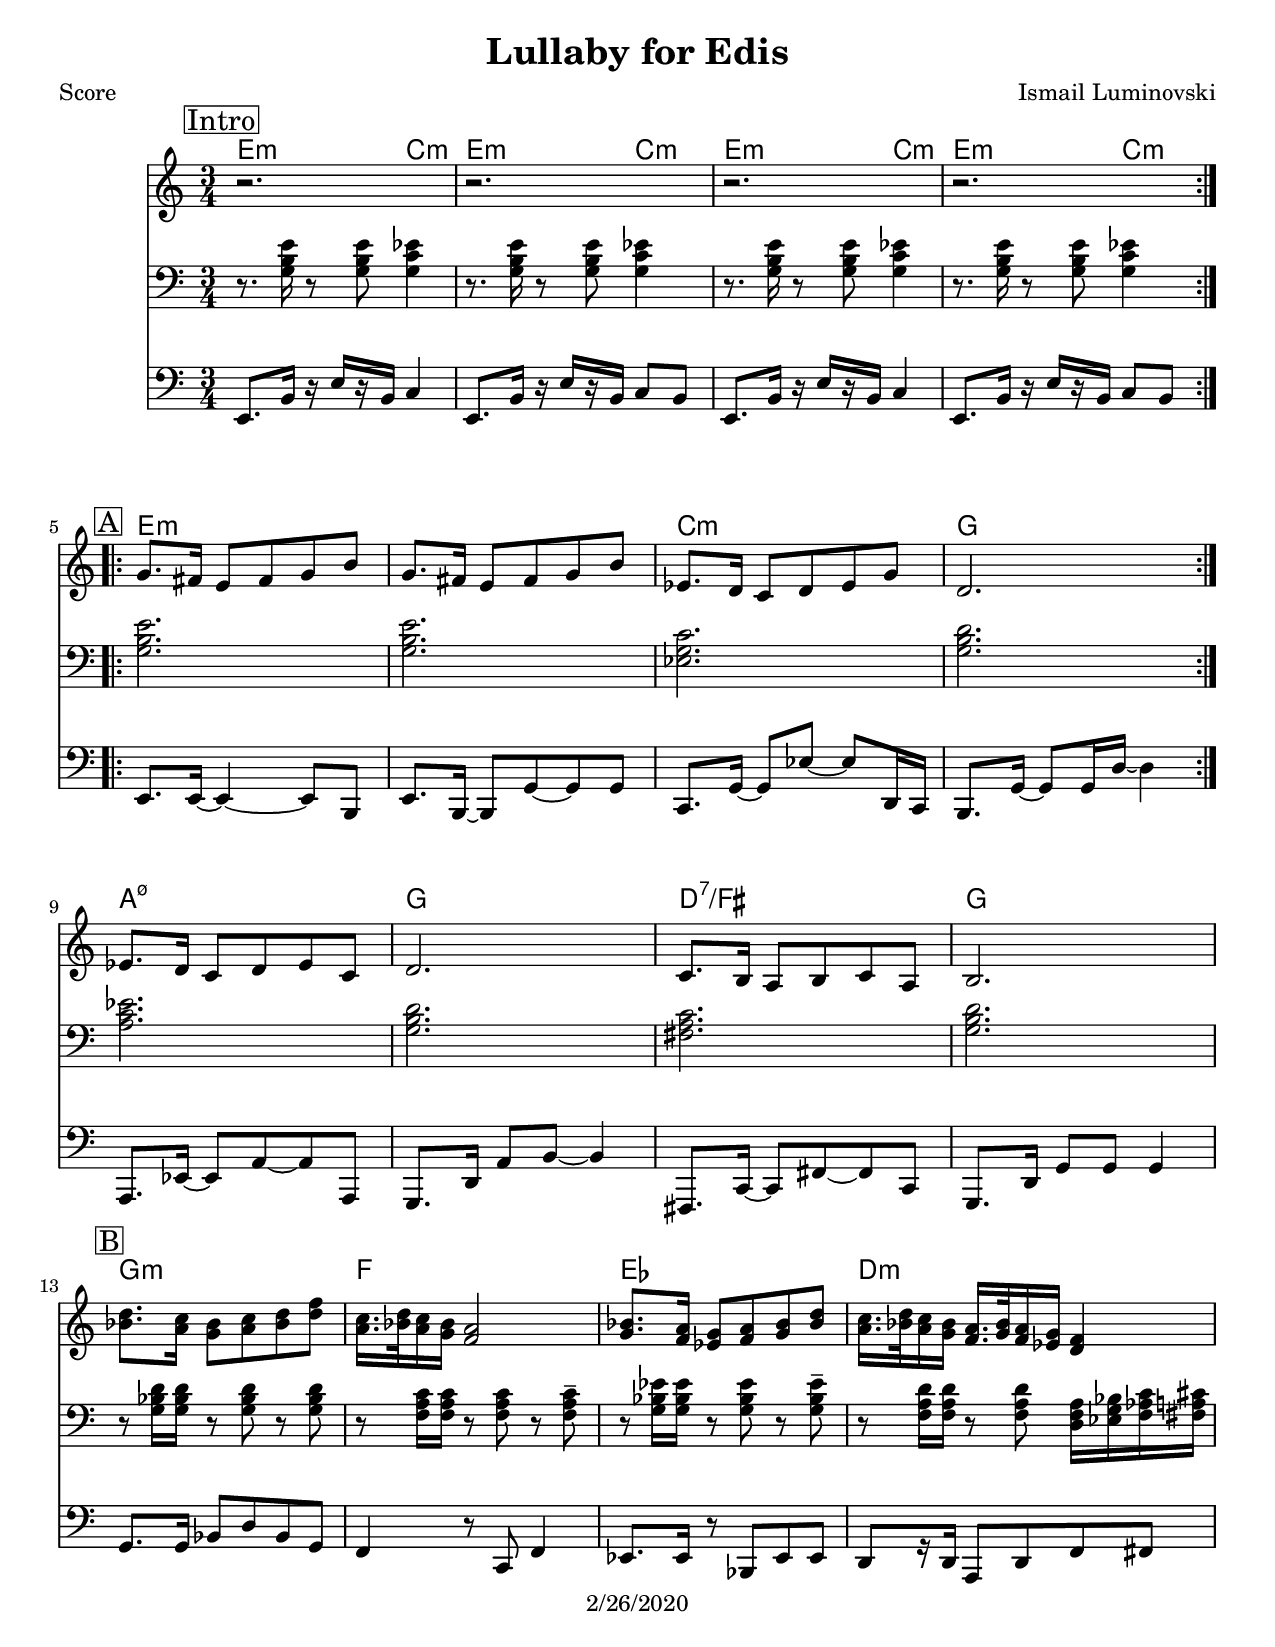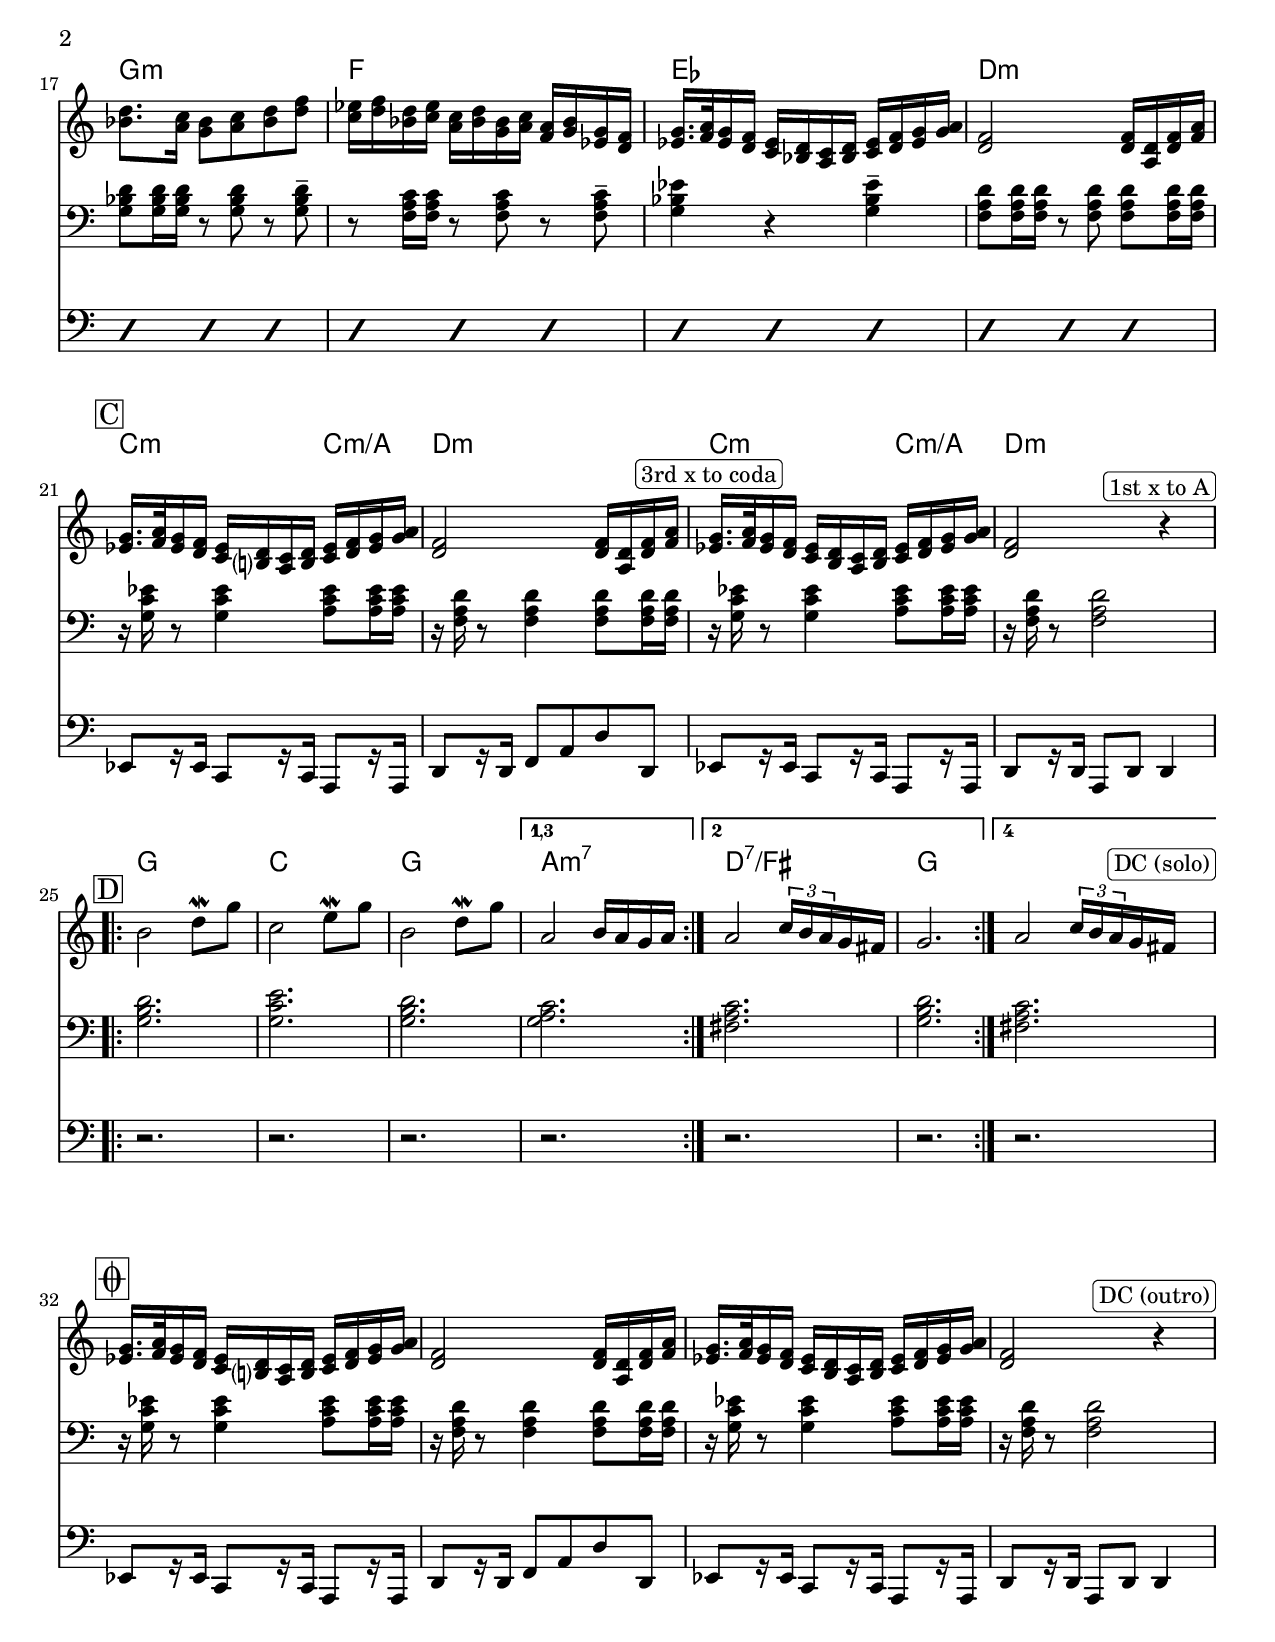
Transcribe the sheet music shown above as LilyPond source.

\version "2.18.2"

\header {
	title = "Lullaby for Edis"
	composer = "Ismail Luminovski"
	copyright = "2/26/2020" %date of latest edits
}
\paper {
  #(set-paper-size "letter")
  }


slash = {
	\override NoteHead #'style = #'slash
	\override Stem #'transparent = ##t
}

noslash = {
	\revert NoteHead #'style
	\revert Stem #'transparent
}

the_form = %Form
	\markup { \box \column {
	\line { " " }
	\line { \bold " Form: " }
	\line { " Spooky solo keys " }
	\line { " Intro " }
	\line { " A B C " }
	\line { " A B C D " }
	\line { " Intro (solo) " }
	\line { " A B C " }
	\line { " Intro (fast diminuendo, solo keys " }
	\line { " " }
	}}

test = { \relative c' { \tempo 4 = 80 \set Score.markFormatter = #format-mark-box-letters
	\repeat volta 2 {
	}
}
}

%{ ornament conventions, a/o 10/2017
%	\prall		regular up ornament, metric
%	\lineprall	quick, nonmetric up ornament	(was \mordent)
%	\mordent		regular down ornament, nonmetric	(was \upbow)
%	\prallprall	consecutive up ornaments, metric
% \trill		trill
%	\turn		turn of some sort
%}

%{ split part:
%	<<
%		{ c8 d e f g f e d | c1 | }
%	\\
%		{ c,2 d8 e f g | c4 g e c | }
%	>>
%}

%{ modified volta spanners:
%	\repeat volta 4 {
%		c4 c c c | d4 d d d | e4 e e e |
%	}
%	\set Score.repeatCommands = #'((volta "1,3"))                   % gives custom volta spanner
%	    { f4 f g g  | }
%	\set Score.repeatCommands = #'((volta #f) (volta "2,4") end-repeat) % ends the 1st spanner, gives custom volta spanner and a repeat back
%			{ f8 f f f g a b c | }
%	\set Score.repeatCommands = #'((volta #f))                      % ends 2nd spanner
%}

melody = { \relative c'' { \set Score.markFormatter = #format-mark-box-letters
	\time 3/4

	\mark \markup { \box "Intro" }
	\repeat volta 2 {
        r2. | r2. | 
        r2. | r2. | 
	}
    \break

	\mark \markup { \box "A" }
	\repeat volta 2 {
        g8. fis16 e8 fis g b | g8. fis16 e8 fis g b |
        ees,8. d16 c8 d ees g | d2. |
	}
    \break
    ees8. d16 c8 d ees c | d2. |
    c8. b16 a8 b c a | b2. |
    \break

	\mark \markup { \box "B" }
    <bes' d>8. <a c>16 <g bes>8 <a c> <bes d> <d f> |
    <a c>16. <bes d>32 <a c>16 <g bes> <f a>2 |
    <g bes>8. <f a>16 <ees g>8 <f a> <g bes> <bes d> |
    <a c>16. <bes d>32 <a c>16 <g bes> <f a>16. <g bes>32 <f a>16 <ees g> <d f>4 |
    \break

    <bes' d>8. <a c>16 <g bes>8 <a c> <bes d> <d f> |
    <c ees>16 <d f> <bes d> <c ees> <a c> <bes d> <g bes> <a c> <f a> <g bes> <ees g> <d f> |
    <ees g>16. <f a>32 <ees g>16 <d f> <c ees> <bes d> <a c> <bes d> <c ees> <d f> <ees g> <g a> |
    <d f>2 <d f>16 <a d> <d f> <f a>  |
    \break
    
	\mark \markup { \box "C" }
    <ees g>16. <f a>32 <ees g>16 <d f> <c ees> <b? d> <a c> <b d> <c ees> <d f> <ees g> <g a> |
    <d f>2 <d f>16 <a d> <d f> <f a> |
    <ees g>16.^\markup {\center-align \rounded-box "3rd x to coda" } <f a>32 <ees g>16 <d f> <c ees> <b d> <a c> <b d> <c ees> <d f> <ees g> <g a> |
    <d f>2 r4^\markup {\center-align \rounded-box "1st x to A"} |
    \break

	\mark \markup { \box "D" }
    \repeat volta 4 {
        b'2 d8\mordent g | c,2 e8\mordent g | b,2 d8\mordent g |  
    }
	\set Score.repeatCommands = #'((volta "1,3"))                   % gives custom volta spanner
        { a,2 b16 a g a | }
	\set Score.repeatCommands = #'((volta #f) (volta "2") end-repeat) % ends the 1st spanner, gives custom volta spanner and a repeat back
        { a2 \tuplet 3/2 { c16 b a } g16 fis | g2. | }
	\set Score.repeatCommands = #'((volta #f) (volta "4") end-repeat) % ends the 1st spanner, gives custom volta spanner and a repeat back
        { a2 \tuplet 3/2 { c16 b a } g16 fis^\markup { \center-align \rounded-box "DC (solo)" } | }
	\set Score.repeatCommands = #'((volta #f))                      % ends 2nd spanner
\break
    
	\mark \markup { \box \musicglyph #"scripts.coda" }
    <ees g>16. <f a>32 <ees g>16 <d f> <c ees> <b? d> <a c> <b d> <c ees> <d f> <ees g> <g a> |
    <d f>2 <d f>16 <a d> <d f> <f a> |
    <ees g>16. <f a>32 <ees g>16 <d f> <c ees> <b d> <a c> <b d> <c ees> <d f> <ees g> <g a> |
    <d f>2 r4^\markup { \center-align \rounded-box "DC (outro)" } |
}
}

midbrass = { \relative c { \set Score.markFormatter = #format-mark-box-letters
	\time 3/4

	\mark \markup { \box "Intro" }
	\repeat volta 2 {
        r8. <g' b e>16 r8 <g b e> <g c ees>4 |
        r8. <g b e>16 r8 <g b e> <g c ees>4 |
        r8. <g b e>16 r8 <g b e> <g c ees>4 |
        r8. <g b e>16 r8 <g b e> <g c ees>4 |
	}
    \break

	\mark \markup { \box "A" }
	\repeat volta 2 {
        <g b e>2. | <g b e> | <ees g c> | <g b d> |
	}
    \break
    <a c ees>2. | <g b d> | <fis a c> | <g b d> |
    \break

	\mark \markup { \box "B" }
    r8 <g bes d>16 <g bes d> r8 <g bes d> r <g bes d> |
    r8 <f a c>16 <f a c> r8 <f a c> r <f a c>-- |
    r8 <g bes ees>16 <g bes ees> r8 <g bes ees> r <g bes ees>-- |
    r8 <f a d>16 <f a d> r8 <f a d> <d f a>16 <ees g bes> <f aes c> <fis a cis> |
    <g bes d>8 <g bes d>16 <g bes d> r8 <g bes d> r <g bes d>-- |
    r8 <f a c>16 <f a c> r8 <f a c> r <f a c>-- |
    <g bes ees>4 r <g bes ees>4-- |
    <f a d>8 <f a d>16 <f a d> r8 <f a d> <f a d> <f a d>16 <f a d> |

	\mark \markup { \box "C" }
    r16 <g c ees> r8 <g c ees>4 <a c ees>8 <a c ees>16 <a c ees> |
    r16 <f a d> r8 <f a d>4 <f a d>8 <f a d>16 <f a d> |
    r16 <g c ees> r8 <g c ees>4 <a c ees>8 <a c ees>16 <a c ees> |
    r16 <f a d> r8 <f a d>2 |
    
	\mark \markup { \box "D" }
    \repeat volta 4 {
        <g b d>2. |
        <g c e>2. |
        <g b d>2. |
    }
	\set Score.repeatCommands = #'((volta "1,3"))                   % gives custom volta spanner
        { <g a c>2. | }
	\set Score.repeatCommands = #'((volta #f) (volta "2") end-repeat) % ends the 1st spanner, gives custom volta spanner and a repeat back
        { <fis a c>2. | <g b d>2. | }
	\set Score.repeatCommands = #'((volta #f) (volta "4") end-repeat) % ends the 1st spanner, gives custom volta spanner and a repeat back
        { <fis a c>2. | }
	\set Score.repeatCommands = #'((volta #f))                      % ends 2nd spanner

	\mark \markup { \box \musicglyph #"scripts.coda" }
    r16 <g c ees> r8 <g c ees>4 <a c ees>8 <a c ees>16 <a c ees> |
    r16 <f a d> r8 <f a d>4 <f a d>8 <f a d>16 <f a d> |
    r16 <g c ees> r8 <g c ees>4 <a c ees>8 <a c ees>16 <a c ees> |
    r16 <f a d> r8 <f a d>2 |
}
}

bass = { \relative c, { \set Score.markFormatter = #format-mark-box-letters
	\time 3/4

	\mark \markup { \box "Intro" }
	\repeat volta 2 {
        e8. b'16 r e [r b ]c4 |
        e,8. b'16 r e[ r b] c8 b |
        e,8. b'16 r e[ r b] c4 |
        e,8. b'16 r e[ r b] c8 b |
	}

	\mark \markup { \box "A" }
	\repeat volta 2 {
        e,8. e16~ e4~ e8 b | e8. b16~ b8 g'~ g g |
        c,8. g'16~ g8 ees'~ ees d,16 c | b8. g'16~ g8 g16 d'~ d4 |
	}
    a,8. ees'16~ ees8 a~ a a, | g8. d'16 a'8 b~ b4 |
    fis,8. c'16~ c8 fis~ fis c | g8. d'16 g8 g g4 |

	\mark \markup { \box "B" }
    g8. g16 bes8 d bes g | f4 r8 c f4 |
    ees8. ees16 r8 bes ees ees | d8 [r16 d] a8 d f fis |

    \slash { d'4 d d | d d d | d d d | d d d | } \noslash

	\mark \markup { \box "C" }
    ees,8 [r16 ees ] c8 [r16 c ] a8 [r16 a ] |
    d8 [r16 d ] f8 a d d, | 
    ees8 [r16 ees ] c8 [r16 c ] a8 [r16 a ] |
    d8 [r16 d ] a8 d d4 | 

	\mark \markup { \box "D" }
    \repeat volta 4 {
    r2. | r2. | r2. | 
    }
	\set Score.repeatCommands = #'((volta "1,3"))                   % gives custom volta spanner
        { r2. | }
	\set Score.repeatCommands = #'((volta #f) (volta "2") end-repeat) % ends the 1st spanner, gives custom volta spanner and a repeat back
        { r2. | r2. | }
	\set Score.repeatCommands = #'((volta #f) (volta "4") end-repeat) % ends the 1st spanner, gives custom volta spanner and a repeat back
        { r2. | } 
	\set Score.repeatCommands = #'((volta #f))                      % ends 2nd spanner

	\mark \markup { \box \musicglyph #"scripts.coda" }
    ees8 [r16 ees ] c8 [r16 c ] a8 [r16 a ] |
    d8 [r16 d ] f8 a d d, | 
    ees8 [r16 ees ] c8 [r16 c ] a8 [r16 a ] |
    d8 [r16 d ] a8 d d4 | 
}
}


changes = { \chordmode {

% Intro
e2:min c4:min |
e2:min c4:min |
e2:min c4:min |
e2:min c4:min |

% A
e2.:min | e:min | c:min | g |

a2.:min7.5- | g | d:7/fis | g |

% B
g2.:min | f | ees | d:min |
g2.:min | f | ees | d:min |

% C
c2:min c4:min/a| d2.:min | c2:min c4:min/a| d2.:min | 

% D
g2. | c | g | a:min7 | d:7/fis | 
g2. |

}
}


\book {
	\bookOutputSuffix "score"
    \header { poet = "Score" }
	\score {
	  <<
	    \new ChordNames {
		\set chordChanges = ##t
		\changes
	    }
	    \new Staff { \clef treble
		\melody
	    }
	    \new Staff { \clef bass
		\midbrass
	    }
	    \new Staff { \clef bass
		\bass
	    }
	  >>
	}
	\the_form
}
%{
\book {
	\bookOutputSuffix "midbrass"
    \header { poet = "Midbrass" }
	\score {
	  <<
	    \new ChordNames {
		\set chordChanges = ##t
		\changes
	    }
	    \new Staff { \clef bass
		\midbrass
	    }
	  >>
	}
	\the_form
}
%{
\book {
	\score {
	  <<
		\new Staff {
		  \set Staff.midiInstrument = #"trumpet" \unfoldRepeats
			\melody
		}
		\new Staff {
		  \set Staff.midiInstrument = #"trumpet" \unfoldRepeats
			\midbrass
		}
	  >>
		\midi { }
	}
}
\book {
	\score {
	  <<
		\new Staff {
		  \set Staff.midiInstrument = #"trumpet" \unfoldRepeats
			\test
		}
	  >>
		\midi { }
	}
}
%}
